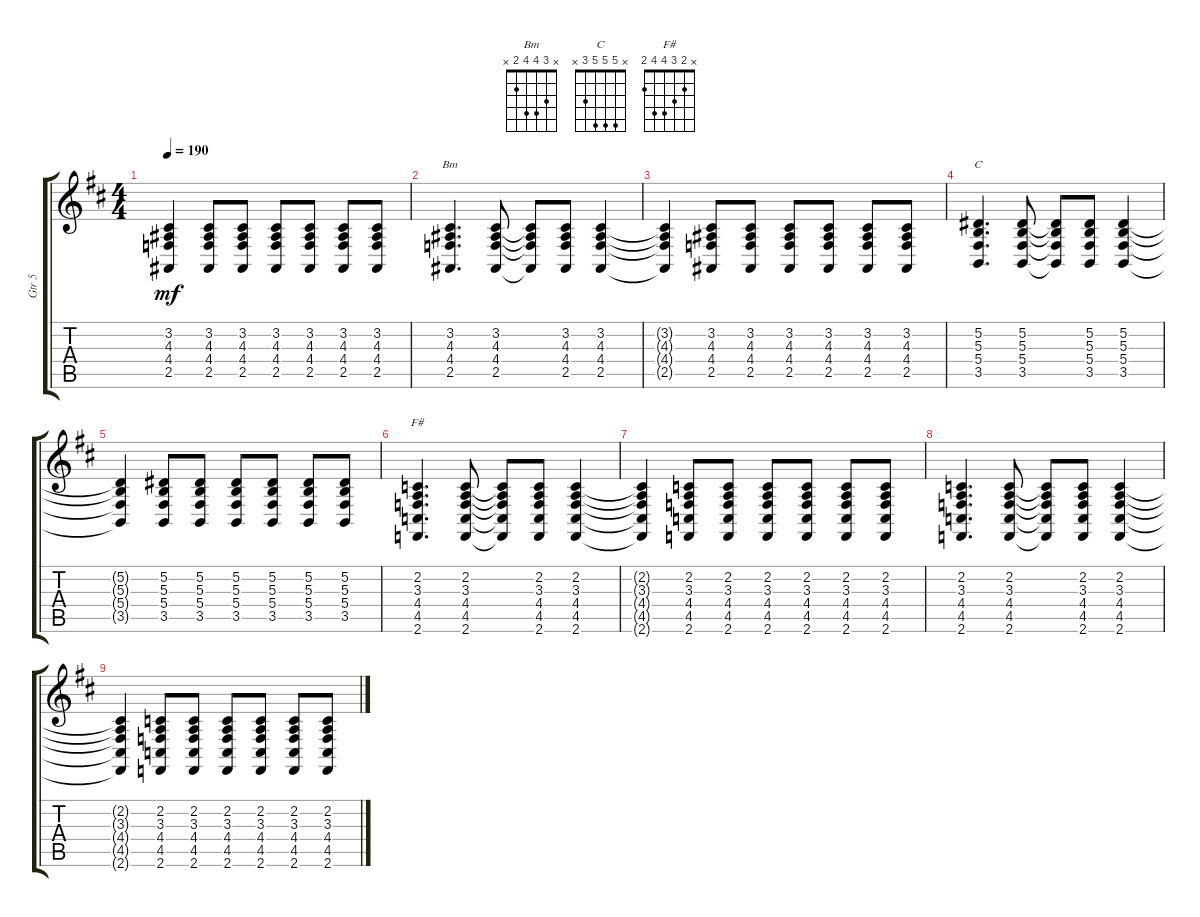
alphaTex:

\track ("Gtr 5" "Gtr 5") {instrument acousticgrandpiano}
\staff {score tabs}
\tuning (Eb4 Bb3 Gb3 Db3 Ab2 Eb2) {hide}
\chord ("Bm" x 3 4 4 2 x)
\chord ("C" x 5 5 5 3 x)
\chord ("F#" x 2 3 4 4 2)
\ts (4 4)
\tempo 190
\clef g2
\ks d
(3.2{t} 4.3{t} 4.4{t} 2.5{t}).4{dy mf} (3.2 4.3 4.4 2.5).8 (3.2 4.3 4.4 2.5).8 (3.2 4.3 4.4 2.5).8 (3.2 4.3 4.4 2.5).8 (3.2 4.3 4.4 2.5).8 (3.2 4.3 4.4 2.5).8 |
(3.2 4.3 4.4 2.5).4{d ch "Bm"} (3.2 4.3 4.4 2.5).8 (3.2{t} 4.3{t} 4.4{t} 2.5{t}).8 (3.2 4.3 4.4 2.5).8 (3.2 4.3 4.4 2.5).4 |
(3.2{t} 4.3{t} 4.4{t} 2.5{t}).4 (3.2 4.3 4.4 2.5).8 (3.2 4.3 4.4 2.5).8 (3.2 4.3 4.4 2.5).8 (3.2 4.3 4.4 2.5).8 (3.2 4.3 4.4 2.5).8 (3.2 4.3 4.4 2.5).8 |
(5.2 5.3 5.4 3.5).4{d ch "C"} (5.2 5.3 5.4 3.5).8 (5.2{t} 5.3{t} 5.4{t} 3.5{t}).8 (5.2 5.3 5.4 3.5).8 (5.2 5.3 5.4 3.5).4 |
(5.2{t} 5.3{t} 5.4{t} 3.5{t}).4 (5.2 5.3 5.4 3.5).8 (5.2 5.3 5.4 3.5).8 (5.2 5.3 5.4 3.5).8 (5.2 5.3 5.4 3.5).8 (5.2 5.3 5.4 3.5).8 (5.2 5.3 5.4 3.5).8 |
(2.2 3.3 4.4 4.5 2.6).4{d ch "F#"} (2.2 3.3 4.4 4.5 2.6).8 (2.2{t} 3.3{t} 4.4{t} 4.5{t} 2.6{t}).8 (2.2 3.3 4.4 4.5 2.6).8 (2.2 3.3 4.4 4.5 2.6).4 |
(2.2{t} 3.3{t} 4.4{t} 4.5{t} 2.6{t}).4 (2.2 3.3 4.4 4.5 2.6).8 (2.2 3.3 4.4 4.5 2.6).8 (2.2 3.3 4.4 4.5 2.6).8 (2.2 3.3 4.4 4.5 2.6).8 (2.2 3.3 4.4 4.5 2.6).8 (2.2 3.3 4.4 4.5 2.6).8 |
(2.2 3.3 4.4 4.5 2.6).4{d} (2.2 3.3 4.4 4.5 2.6).8 (2.2{t} 3.3{t} 4.4{t} 4.5{t} 2.6{t}).8 (2.2 3.3 4.4 4.5 2.6).8 (2.2 3.3 4.4 4.5 2.6).4 |
(2.2{t} 3.3{t} 4.4{t} 4.5{t} 2.6{t}).4 (2.2 3.3 4.4 4.5 2.6).8 (2.2 3.3 4.4 4.5 2.6).8 (2.2 3.3 4.4 4.5 2.6).8 (2.2 3.3 4.4 4.5 2.6).8 (2.2 3.3 4.4 4.5 2.6).8 (2.2 3.3 4.4 4.5 2.6).8
